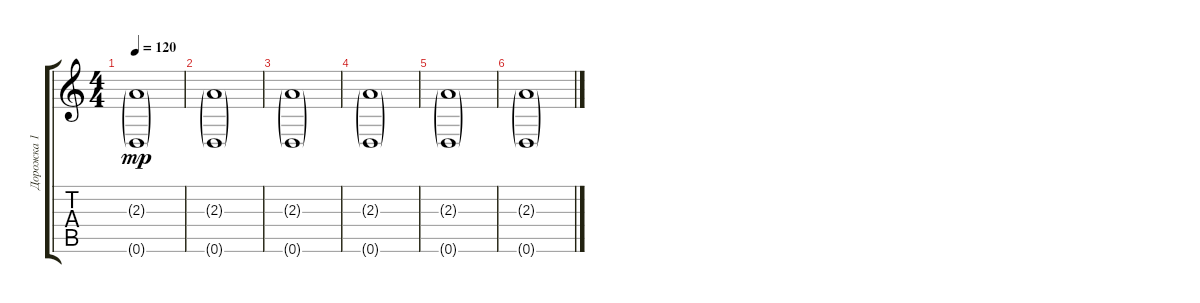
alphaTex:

\track ("Дорожка 1" "Дорожка 1") {instrument acousticguitarnylon}
\staff {score tabs}
\tuning (E4 B3 G3 D3 A2 D2) {hide}
\ts (4 4)
\tempo 120
\clef g2
\ks c
(2.3{g} 0.6{g}).1{dy mp volume 0} |
(2.3{g} 0.6{g}).1 |
(2.3{g} 0.6{g}).1 |
(2.3{g} 0.6{g}).1 |
(2.3{g} 0.6{g}).1 |
(2.3{g} 0.6{g}).1
